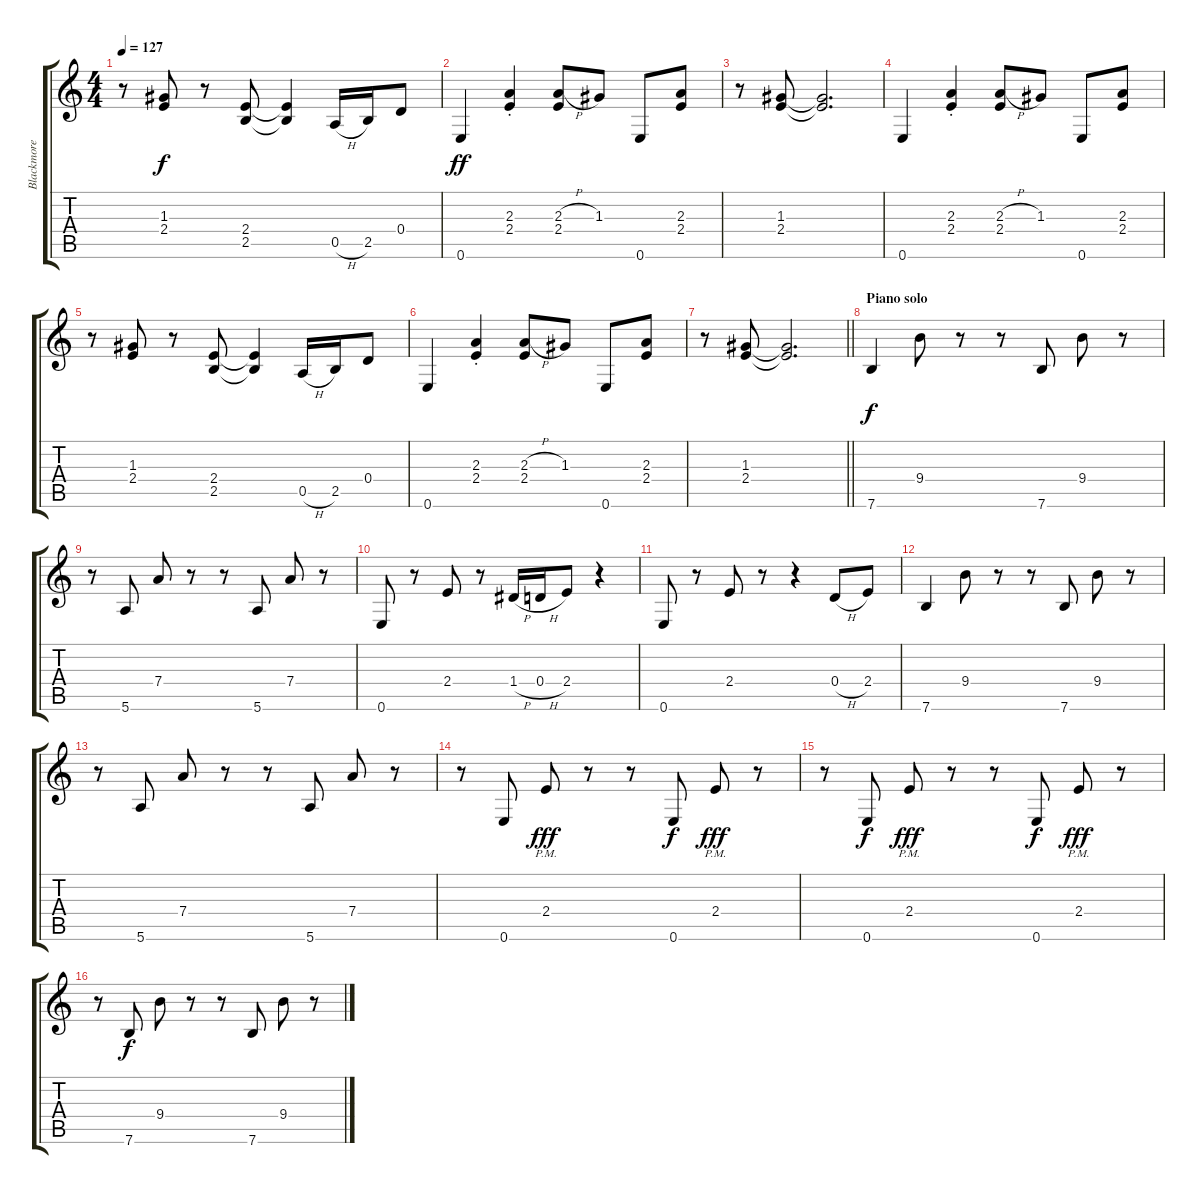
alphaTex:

\track ("Blackmore Rhythm" "Blackmore ") {instrument overdrivenguitar}
\staff {score tabs}
\tuning (E4 B3 G3 D3 A2 E2) {hide}
\ts (4 4)
\tempo 127
\clef g2
\ks c
r.8{dy f} (1.3 2.4).8 r.8 (2.4 2.5).8 (2.4{t} 2.5{t}).4 0.5{h}.16 2.5.16 0.4.8 |
0.6.4{dy ff} (2.3{st} 2.4{st}).4 (2.3{h} 2.4).8 1.3.8 0.6.8 (2.3 2.4).8 |
r.8 (1.3 2.4).8 (1.3{t} 2.4{t}).2{d} |
0.6.4 (2.3{st} 2.4{st}).4 (2.3{h} 2.4).8 1.3.8 0.6.8 (2.3 2.4).8 |
r.8 (1.3 2.4).8 r.8 (2.4 2.5).8 (2.4{t} 2.5{t}).4 0.5{h}.16 2.5.16 0.4.8 |
0.6.4 (2.3{st} 2.4{st}).4 (2.3{h} 2.4).8 1.3.8 0.6.8 (2.3 2.4).8 |
\barLineRight lightlight
r.8 (1.3 2.4).8 (1.3{t} 2.4{t}).2{d} |
\section ("" "Piano solo")
7.6.4{dy f volume 13} 9.4.8 r.8 r.8 7.6.8 9.4.8 r.8 |
r.8 5.6.8 7.4.8 r.8 r.8 5.6.8 7.4.8 r.8 |
0.6.8 r.8 2.4.8 r.8 1.4{h}.16 0.4{h}.16 2.4.8 r.4 |
0.6.8 r.8 2.4.8 r.8 r.4 0.4{h}.8 2.4.8 |
7.6.4 9.4.8 r.8 r.8 7.6.8 9.4.8 r.8 |
r.8 5.6.8 7.4.8 r.8 r.8 5.6.8 7.4.8 r.8 |
r.8 0.6.8 2.4{pm}.8{dy fff} r.8 r.8 0.6.8{dy f} 2.4{pm}.8{dy fff} r.8 |
r.8 0.6.8{dy f} 2.4{pm}.8{dy fff} r.8 r.8 0.6.8{dy f} 2.4{pm}.8{dy fff} r.8 |
r.8 7.6.8{dy f} 9.4.8 r.8 r.8 7.6.8 9.4.8 r.8
